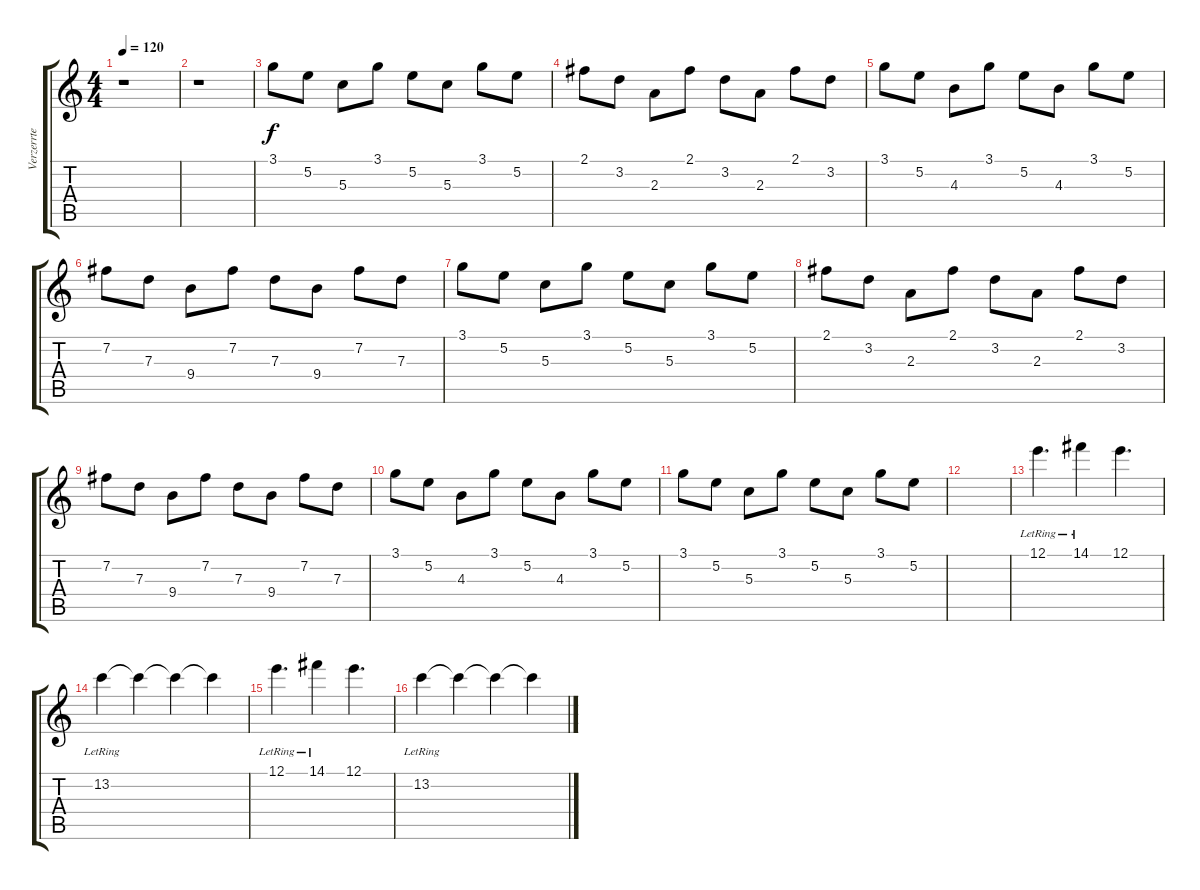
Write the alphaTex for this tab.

\track ("Verzerrte E-Gitarre[Tom Kaulitz]" "Verzerrte ") {instrument distortionguitar}
\staff {score tabs}
\tuning (E4 B3 G3 D3 A2 E2) {hide}
\ts (4 4)
\tempo 120
\clef g2
\ks c
r.1{dy f} |
r.1 |
3.1.8 5.2.8 5.3.8 3.1.8 5.2.8 5.3.8 3.1.8 5.2.8 |
2.1.8 3.2.8 2.3.8 2.1.8 3.2.8 2.3.8 2.1.8 3.2.8 |
3.1.8 5.2.8 4.3.8 3.1.8 5.2.8 4.3.8 3.1.8 5.2.8 |
7.2.8 7.3.8 9.4.8 7.2.8 7.3.8 9.4.8 7.2.8 7.3.8 |
3.1.8 5.2.8 5.3.8 3.1.8 5.2.8 5.3.8 3.1.8 5.2.8 |
2.1.8 3.2.8 2.3.8 2.1.8 3.2.8 2.3.8 2.1.8 3.2.8 |
7.2.8 7.3.8 9.4.8 7.2.8 7.3.8 9.4.8 7.2.8 7.3.8 |
3.1.8 5.2.8 4.3.8 3.1.8 5.2.8 4.3.8 3.1.8 5.2.8 |
3.1.8 5.2.8 5.3.8 3.1.8 5.2.8 5.3.8 3.1.8 5.2.8 |
|
12.1{lr}.4{d} 14.1{lr}.4 12.1.4{d} |
13.2{lr}.4 13.2{t}.4 13.2{t}.4 13.2{t}.4 |
12.1{lr}.4{d} 14.1{lr}.4 12.1.4{d} |
13.2{lr}.4 13.2{t}.4 13.2{t}.4 13.2{t}.4
